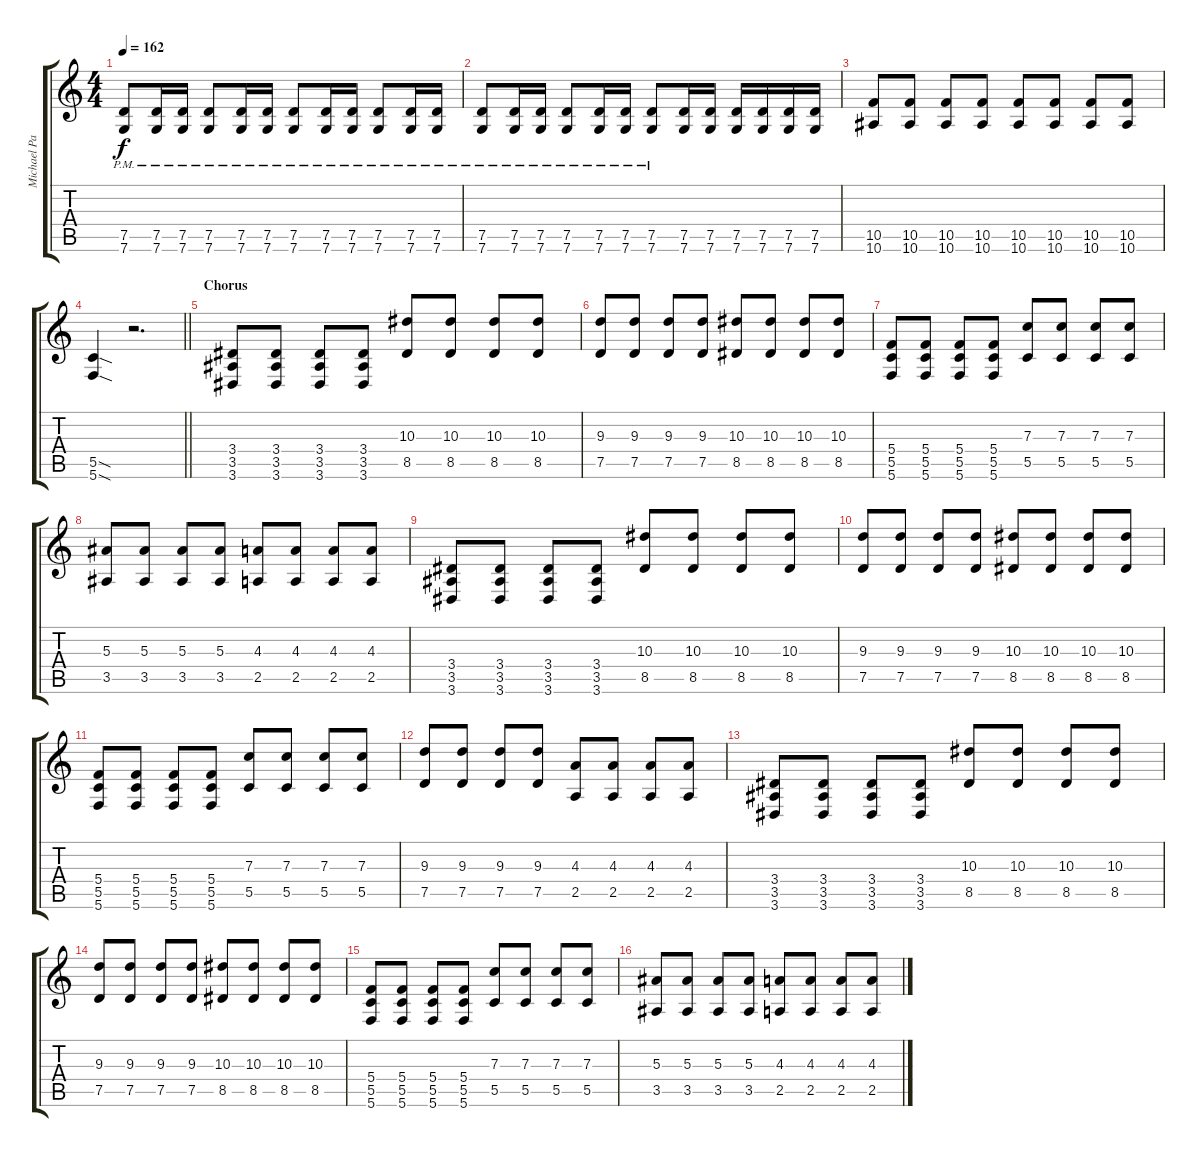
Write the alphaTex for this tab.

\track ("Michael Padget" "Michael Pa") {instrument distortionguitar}
\staff {score tabs}
\tuning (D4 A3 F3 C3 G2 C2) {hide}
\ts (4 4)
\tempo 162
\clef g2
\ks c
(7.5{pm} 7.6{pm}).8{dy f} (7.5{pm} 7.6{pm}).16 (7.5{pm} 7.6{pm}).16 (7.5{pm} 7.6{pm}).8 (7.5{pm} 7.6{pm}).16 (7.5{pm} 7.6{pm}).16 (7.5{pm} 7.6{pm}).8 (7.5{pm} 7.6{pm}).16 (7.5{pm} 7.6{pm}).16 (7.5{pm} 7.6{pm}).8 (7.5{pm} 7.6{pm}).16 (7.5{pm} 7.6{pm}).16 |
(7.5{pm} 7.6{pm}).8 (7.5{pm} 7.6{pm}).16 (7.5{pm} 7.6{pm}).16 (7.5{pm} 7.6{pm}).8 (7.5{pm} 7.6{pm}).16 (7.5{pm} 7.6{pm}).16 (7.5{pm} 7.6{pm}).8 (7.5 7.6).16 (7.5 7.6).16 (7.5 7.6).16 (7.5 7.6).16 (7.5 7.6).16 (7.5 7.6).16 |
(10.5 10.6).8 (10.5 10.6).8 (10.5 10.6).8 (10.5 10.6).8 (10.5 10.6).8 (10.5 10.6).8 (10.5 10.6).8 (10.5 10.6).8 |
\barLineRight lightlight
(5.5{sod} 5.6{sod}).4 r.2{d} |
\section ("" "Chorus")
(3.4 3.5 3.6).8{volume 16} (3.4 3.5 3.6).8 (3.4 3.5 3.6).8 (3.4 3.5 3.6).8 (10.3 8.5).8 (10.3 8.5).8 (10.3 8.5).8 (10.3 8.5).8 |
(9.3 7.5).8 (9.3 7.5).8 (9.3 7.5).8 (9.3 7.5).8 (10.3 8.5).8 (10.3 8.5).8 (10.3 8.5).8 (10.3 8.5).8 |
(5.4 5.5 5.6).8 (5.4 5.5 5.6).8 (5.4 5.5 5.6).8 (5.4 5.5 5.6).8 (7.3 5.5).8 (7.3 5.5).8 (7.3 5.5).8 (7.3 5.5).8 |
(5.3 3.5).8 (5.3 3.5).8 (5.3 3.5).8 (5.3 3.5).8 (4.3 2.5).8 (4.3 2.5).8 (4.3 2.5).8 (4.3 2.5).8 |
(3.4 3.5 3.6).8 (3.4 3.5 3.6).8 (3.4 3.5 3.6).8 (3.4 3.5 3.6).8 (10.3 8.5).8 (10.3 8.5).8 (10.3 8.5).8 (10.3 8.5).8 |
(9.3 7.5).8 (9.3 7.5).8 (9.3 7.5).8 (9.3 7.5).8 (10.3 8.5).8 (10.3 8.5).8 (10.3 8.5).8 (10.3 8.5).8 |
(5.4 5.5 5.6).8 (5.4 5.5 5.6).8 (5.4 5.5 5.6).8 (5.4 5.5 5.6).8 (7.3 5.5).8 (7.3 5.5).8 (7.3 5.5).8 (7.3 5.5).8 |
(9.3 7.5).8 (9.3 7.5).8 (9.3 7.5).8 (9.3 7.5).8 (4.3 2.5).8 (4.3 2.5).8 (4.3 2.5).8 (4.3 2.5).8 |
(3.4 3.5 3.6).8 (3.4 3.5 3.6).8 (3.4 3.5 3.6).8 (3.4 3.5 3.6).8 (10.3 8.5).8 (10.3 8.5).8 (10.3 8.5).8 (10.3 8.5).8 |
(9.3 7.5).8 (9.3 7.5).8 (9.3 7.5).8 (9.3 7.5).8 (10.3 8.5).8 (10.3 8.5).8 (10.3 8.5).8 (10.3 8.5).8 |
(5.4 5.5 5.6).8 (5.4 5.5 5.6).8 (5.4 5.5 5.6).8 (5.4 5.5 5.6).8 (7.3 5.5).8 (7.3 5.5).8 (7.3 5.5).8 (7.3 5.5).8 |
(5.3 3.5).8 (5.3 3.5).8 (5.3 3.5).8 (5.3 3.5).8 (4.3 2.5).8 (4.3 2.5).8 (4.3 2.5).8 (4.3 2.5).8
